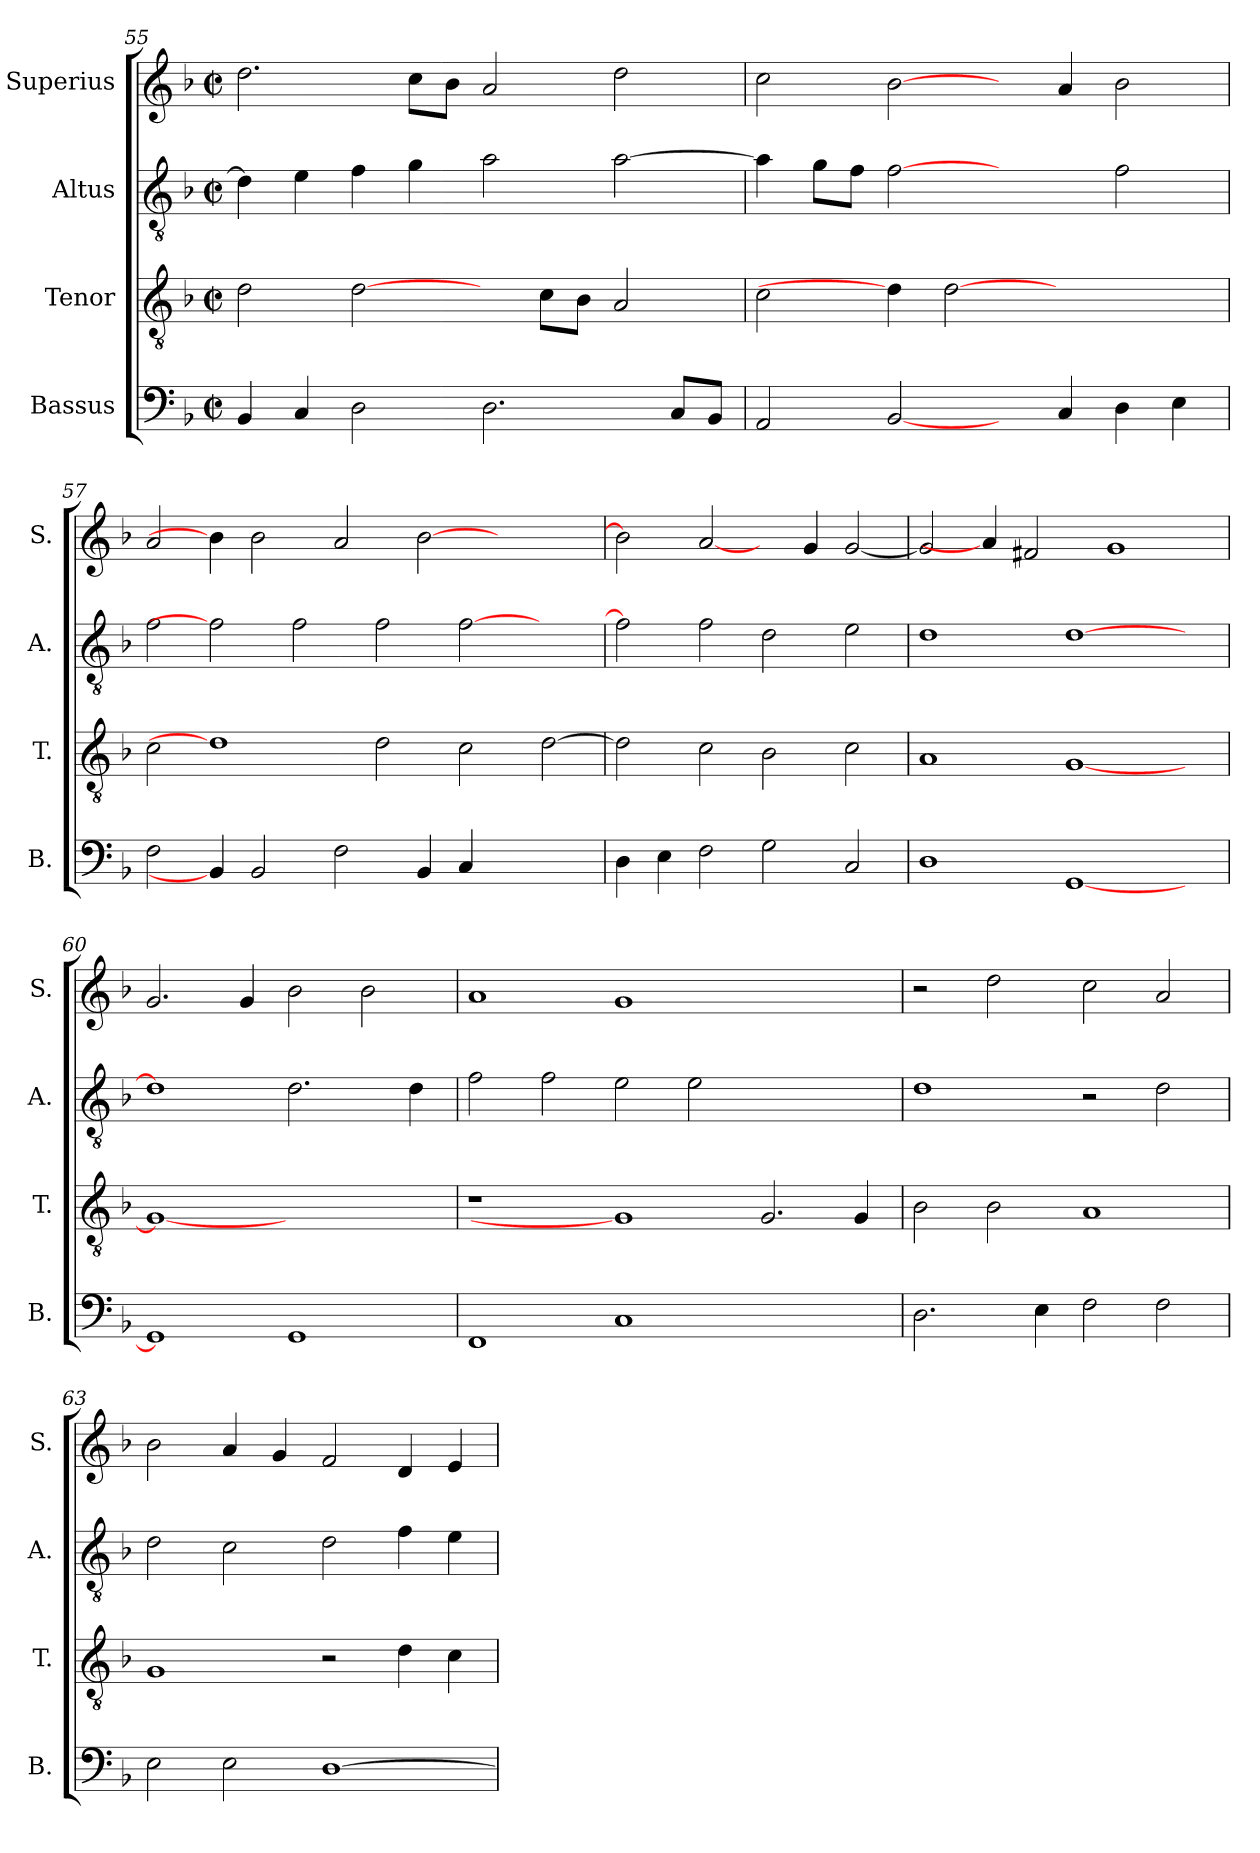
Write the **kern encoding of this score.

**kern	**kern	**kern	**kern
*part4	*part3	*part2	*part1
*staff4	*staff3	*staff2	*staff1
*I"Bassus	*I"Tenor	*I"Altus	*I"Superius
*I'B.	*I'T.	*I'A.	*I'S.
*clefF4	*clefGv2	*clefGv2	*clefG2
*	*ITrd7c12	*ITrd7c12	*
*k[b-]	*k[b-]	*k[b-]	*k[b-]
*F:	*F:	*F:	*F:
*M2/2	*M2/2	*M2/2	*M2/2
*met(c|)	*met(c|)	*met(c|)	*met(c|)
=55	=55	=55	=55
4BB-i/	2Di\	4Di\]	2.ddi\
4Ci/	.	4Ei\	.
2Di\	[2Di\	4Fi\	.
.	.	4Gi\	8cci\L
.	.	.	8b-i\J
2.Di\	4ryy	2Ai\	2ai/
.	8Ci\L	.	.
.	8BB-i\J	.	.
.	2AAi/	[>2Ai\	2ddi\
8Ci/L	.	.	.
8BB-i/J	.	.	.
=56	=56	=56	=56
2AAi/	2Ci\	4Ai\]	2cci\
.	.	8Gi\L	.
.	.	8Fi\J	.
[2BB-i/	4Di\]	[2Fi	[2b-i\
.	[2Di	.	.
4ryy	.	2ryy	4ryy
4Ci/	2.ryy	.	4ai/
4Di\	.	2Fi\	2b-i\
4Ei\	.	.	.
=57	=57	=57	=57
2Fi\	2Ci\	2Fi\	2ai/
4BB-i/]	1Di]	2Fi]	4b-i\]
2BB-i/	.	.	2b-i\
.	.	2Fi\	.
2Fi\	.	.	2ai/
.	2Di\	2Fi\	.
4BB-i/	.	.	[>2b-i\
4Ci/	2Ci\	[>2Fi\	.
2.ryy	.	.	2.ryy
.	[>2Di\	2ryy	.
!!LO:LB:g=z
=58	=58	=58	=58
4Di\	2Di\]	2Fi\]	2b-i\]
4Ei\	.	.	.
2Fi\	2Ci\	2Fi\	[2ai/
2Gi\	2BB-i\	2Di\	4ryy
.	.	.	4gi/
2Ci/	2Ci\	2Ei\	[<2gi/
=59	=59	=59	=59
1Di	1AAi	1Di	2gi/]
.	.	.	4ai/]
.	.	.	2f#Xi/
[<1GGi	[<1GGi	[>1Di	.
.	.	.	1gi
4ryy	4ryy	4ryy	.
=60	=60	=60	=60
1GGi]	1GGi_<	1Di]	2.gi/
.	.	.	4gi/
1GGi	1ryy	2.Di\	2b-i\
.	.	.	2b-i\
.	.	4Di\	.
=61	=61	=61	=61
1FFi	1r	2Fi\	1ai
.	.	2Fi\	.
1Ci	1GGi]	2Ei\	1gi
.	.	2Ei\	.
1ryy	2.GGi/	1ryy	1ryy
.	4GGi/	.	.
=62	=62	=62	=62
2.Di\	2BB-i\	1Di	2r
.	2BB-i\	.	2ddi\
4Ei\	.	.	.
2Fi\	1AAi	2r	2cci\
2Fi\	.	2Di\	2ai/
!!LO:PB:g=z
=63	=63	=63	=63
2Ei\	1GGi	2Di\	2b-i\
2Ei\	.	2Ci\	4ai/
.	.	.	4gi/
[>1Di	2r	2Di\	2fi/
.	4Di\	4Fi\	4di/
.	4Ci\	4Ei\	4ei/
=	=	=	=
*-	*-	*-	*-
